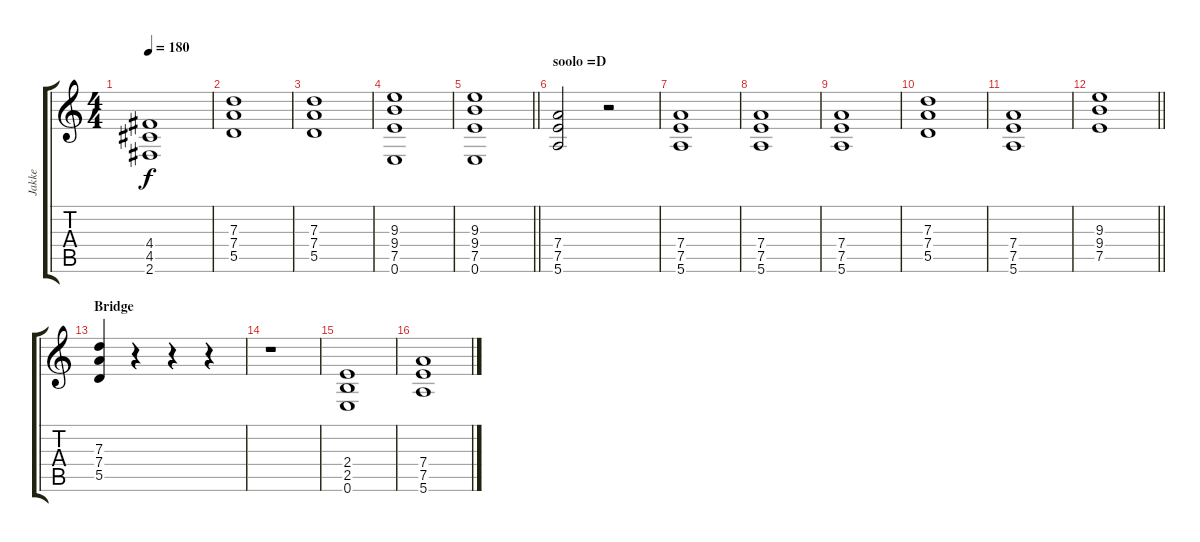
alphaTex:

\track ("Jakke" "Jakke") {instrument overdrivenguitar}
\staff {score tabs}
\tuning (E4 B3 G3 D3 A2 E2) {hide}
\ts (4 4)
\tempo 180
\clef g2
\ks c
(4.4 4.5 2.6).1{dy f} |
(7.3 7.4 5.5).1 |
(7.3 7.4 5.5).1 |
(9.3 9.4 7.5 0.6).1 |
\barLineRight lightlight
(9.3 9.4 7.5 0.6).1 |
\section ("" "soolo =D")
(7.4 7.5 5.6).2 r.2 |
(7.4 7.5 5.6).1 |
(7.4 7.5 5.6).1 |
(7.4 7.5 5.6).1 |
(7.3 7.4 5.5).1 |
(7.4 7.5 5.6).1 |
\barLineRight lightlight
(9.3 9.4 7.5).1 |
\section ("" "Bridge")
(7.3 7.4 5.5).4 r.4 r.4 r.4 |
r.1 |
(2.4 2.5 0.6).1 |
(7.4 7.5 5.6).1
